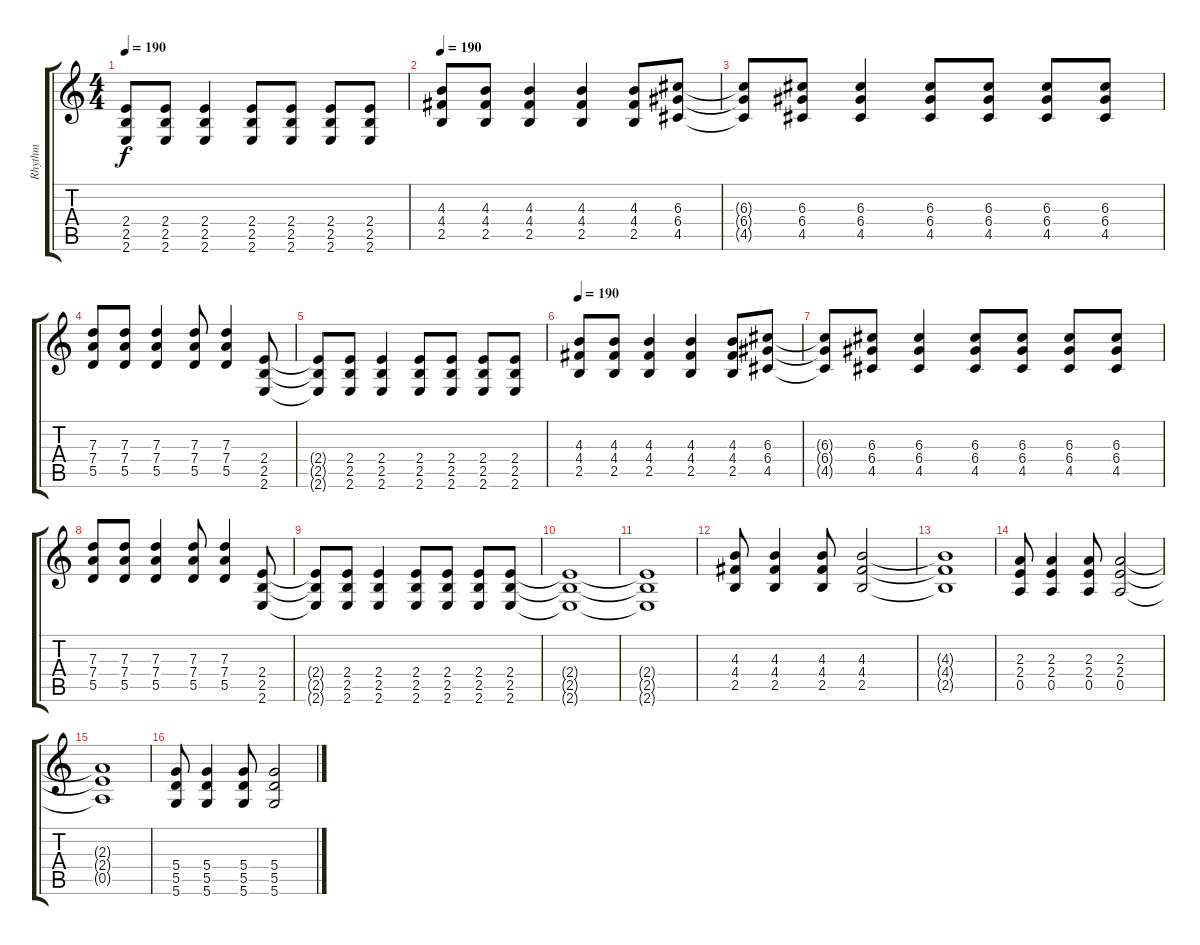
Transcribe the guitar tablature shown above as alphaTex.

\track ("Rhythm" "Rhythm") {instrument overdrivenguitar}
\staff {score tabs}
\tuning (E4 B3 G3 D3 A2 D2) {hide}
\ts (4 4)
\tempo 190
\clef g2
\ks c
(2.4{t} 2.5{t} 2.6{t}).8{dy f} (2.4 2.5 2.6).8 (2.4 2.5 2.6).4 (2.4 2.5 2.6).8 (2.4 2.5 2.6).8 (2.4 2.5 2.6).8 (2.4 2.5 2.6).8 |
\tempo 190
(4.3 4.4 2.5).8 (4.3 4.4 2.5).8 (4.3 4.4 2.5).4 (4.3 4.4 2.5).4 (4.3 4.4 2.5).8 (6.3 6.4 4.5).8 |
(6.3{t} 6.4{t} 4.5{t}).8 (6.3 6.4 4.5).8 (6.3 6.4 4.5).4 (6.3 6.4 4.5).8 (6.3 6.4 4.5).8 (6.3 6.4 4.5).8 (6.3 6.4 4.5).8 |
(7.3 7.4 5.5).8 (7.3 7.4 5.5).8 (7.3 7.4 5.5).4 (7.3 7.4 5.5).8 (7.3 7.4 5.5).4 (2.4 2.5 2.6).8 |
(2.4{t} 2.5{t} 2.6{t}).8 (2.4 2.5 2.6).8 (2.4 2.5 2.6).4 (2.4 2.5 2.6).8 (2.4 2.5 2.6).8 (2.4 2.5 2.6).8 (2.4 2.5 2.6).8 |
\tempo 190
(4.3 4.4 2.5).8 (4.3 4.4 2.5).8 (4.3 4.4 2.5).4 (4.3 4.4 2.5).4 (4.3 4.4 2.5).8 (6.3 6.4 4.5).8 |
(6.3{t} 6.4{t} 4.5{t}).8 (6.3 6.4 4.5).8 (6.3 6.4 4.5).4 (6.3 6.4 4.5).8 (6.3 6.4 4.5).8 (6.3 6.4 4.5).8 (6.3 6.4 4.5).8 |
(7.3 7.4 5.5).8 (7.3 7.4 5.5).8 (7.3 7.4 5.5).4 (7.3 7.4 5.5).8 (7.3 7.4 5.5).4 (2.4 2.5 2.6).8 |
(2.4{t} 2.5{t} 2.6{t}).8 (2.4 2.5 2.6).8 (2.4 2.5 2.6).4 (2.4 2.5 2.6).8 (2.4 2.5 2.6).8 (2.4 2.5 2.6).8 (2.4 2.5 2.6).8 |
(2.4{t} 2.5{t} 2.6{t}).1 |
(2.4{t} 2.5{t} 2.6{t}).1 |
(4.3 4.4 2.5).8 (4.3 4.4 2.5).4 (4.3 4.4 2.5).8 (4.3 4.4 2.5).2 |
(4.3{t} 4.4{t} 2.5{t}).1 |
(2.3 2.4 0.5).8 (2.3 2.4 0.5).4 (2.3 2.4 0.5).8 (2.3 2.4 0.5).2 |
(2.3{t} 2.4{t} 0.5{t}).1 |
(5.4 5.5 5.6).8 (5.4 5.5 5.6).4 (5.4 5.5 5.6).8 (5.4 5.5 5.6).2
